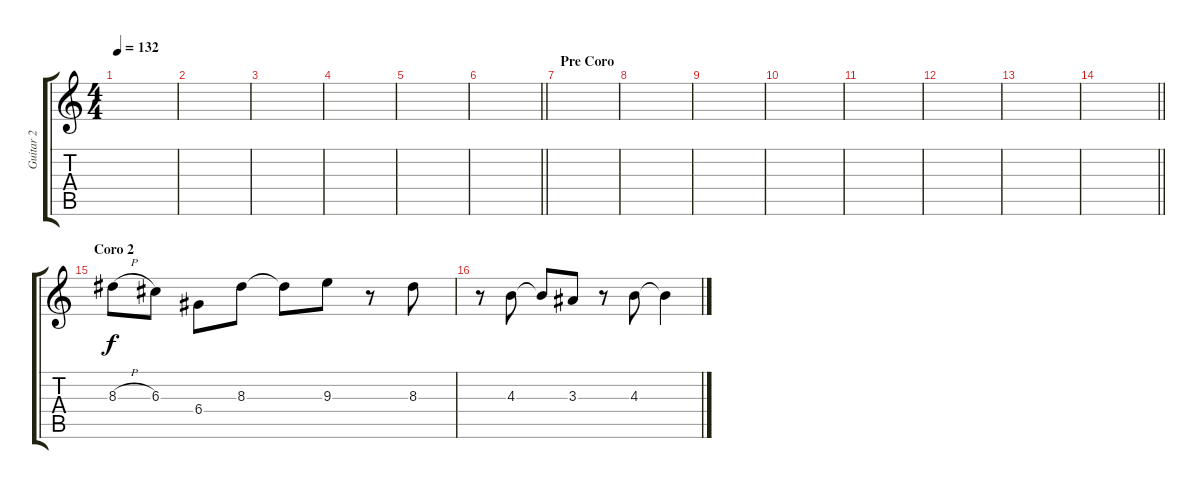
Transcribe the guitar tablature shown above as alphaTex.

\track ("Guitar 2" "Guitar 2") {instrument distortionguitar}
\staff {score tabs}
\tuning (E4 B3 G3 D3 A2 E2) {hide}
\ts (4 4)
\tempo 132
\clef g2
\ks c
|
|
|
|
|
\barLineRight lightlight
|
\section ("" "Pre Coro")
|
|
|
|
|
|
|
\barLineRight lightlight
|
\section ("" "Coro 2")
8.3{h}.8 6.3.8 6.4.8 8.3.8 8.3{t}.8 9.3.8 r.8 8.3.8 |
r.8 4.3.8 4.3{t}.8 3.3.8 r.8 4.3.8 4.3{t}.4
